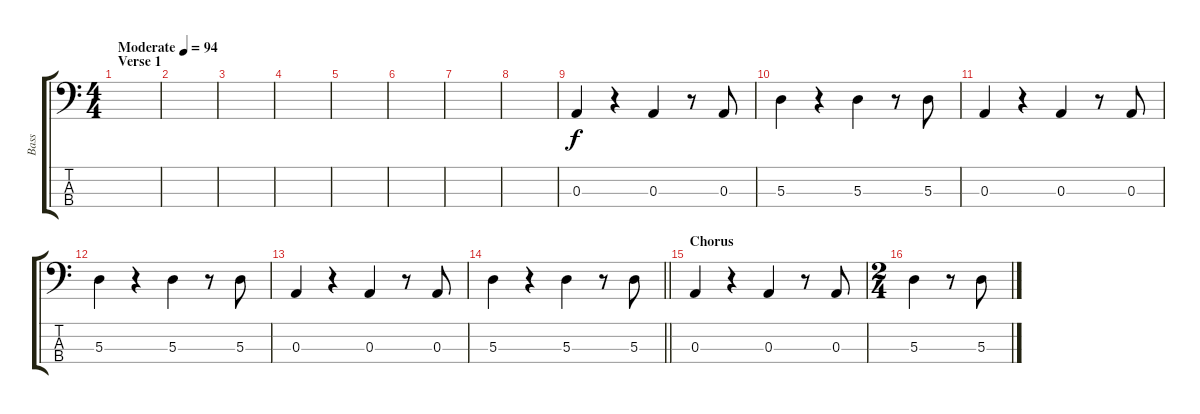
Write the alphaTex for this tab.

\track ("Bass" "Bass") {instrument electricbassfinger}
\staff {score tabs}
\tuning (G2 D2 A1 E1) {hide}
\ts (4 4)
\section ("" "Verse 1")
\tempo (94 "Moderate")
\clef f4
\ks c
|
|
|
|
|
|
|
|
0.3.4 r.4 0.3.4 r.8 0.3.8 |
5.3.4 r.4 5.3.4 r.8 5.3.8 |
0.3.4 r.4 0.3.4 r.8 0.3.8 |
5.3.4 r.4 5.3.4 r.8 5.3.8 |
0.3.4 r.4 0.3.4 r.8 0.3.8 |
\barLineRight lightlight
5.3.4 r.4 5.3.4 r.8 5.3.8 |
\section ("" "Chorus")
0.3.4 r.4 0.3.4 r.8 0.3.8 |
\ts (2 4)
5.3.4 r.8 5.3.8
